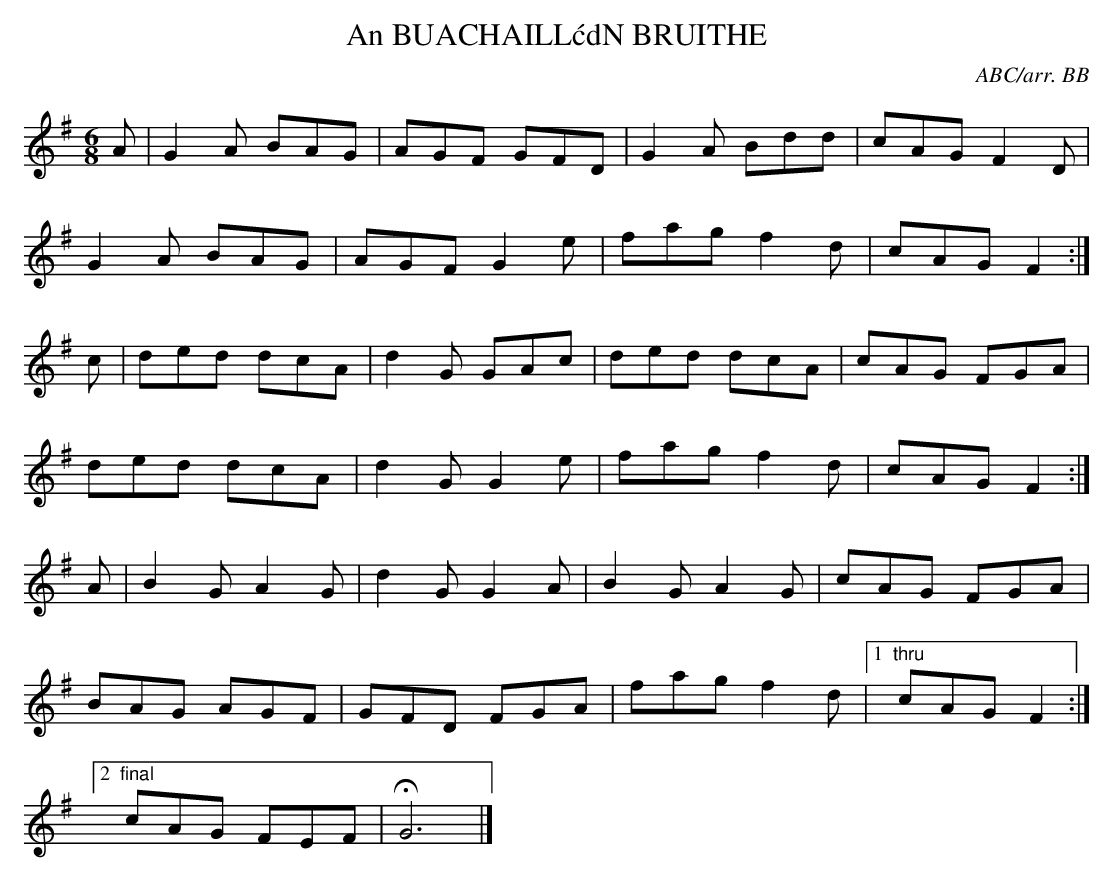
X:1
T:BUACHAILL\'cdN BRUITHE, An
C:ABC/arr. BB
M:6/8
L:1/8
K:G
A|G2A BAG|AGF GFD|G2A Bdd|cAG F2D|
G2A BAG|AGF G2e|fag f2d|cAG F2 :|
c|ded dcA|d2G GAc|ded dcA|cAG FGA|
ded dcA|d2G G2e|fag f2d|cAG F2 :|
A|B2G A2G|d2G G2A|B2G A2G|cAG FGA|
BAG AGF|GFD FGA|fag f2d|1 "thru"cAG F2 :|
[2 "final"cAG FEF|HG6|]
